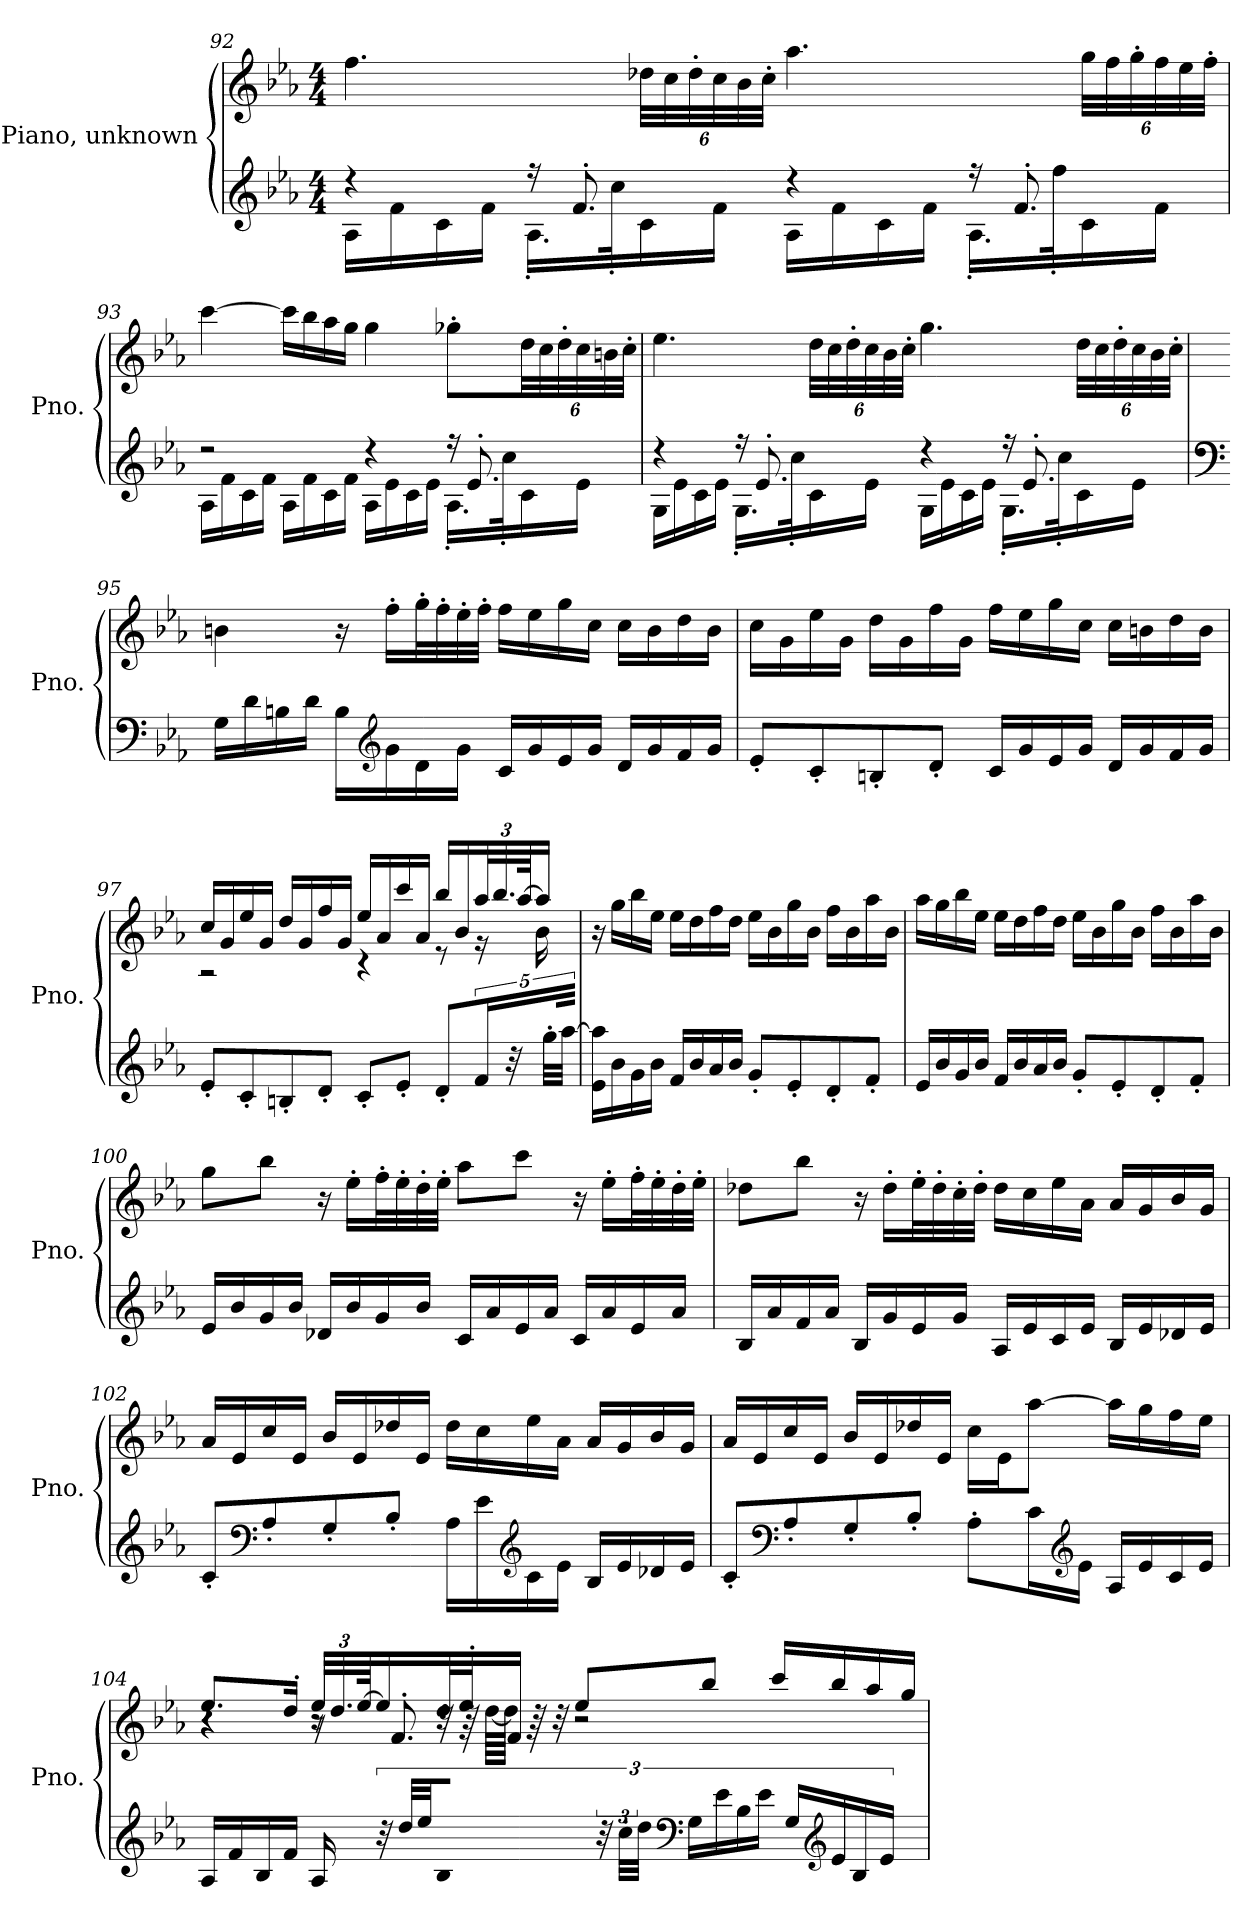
**kern	**kern
*part1	*part1
*staff2	*staff1
*I"Piano, unknown	*
*I'Pno.	*
!!LO:LB:g=z
*clefG2	*clefG2
*k[b-e-a-]	*k[b-e-a-]
*M4/4	*M4/4
=92	=92
*^	*
4r	16A-\LL	4.ff\
.	16f\	.
.	16c\	.
.	16f\JJ	.
16r	16.A-'\LL	.
8.f'/	.	.
.	32cc'\K	.
*	*	*Xbrackettup
.	16c\	48dd-X\LLL
.	.	48cc\
.	.	48dd-'\
.	16f\JJ	48cc\
.	.	48b-\
.	.	48cc'\JJJ
4r	16A-\LL	4.aa-\
.	16f\	.
.	16c\	.
.	16f\JJ	.
16r	16.A-'\LL	.
8.f'/	.	.
.	32ff'\K	.
.	16c\	48gg\LLL
.	.	48ff\
.	.	48gg'\
.	16f\JJ	48ff\
.	.	48ee-\
.	.	48ff'\JJJ
!!LO:PB:g=z
=93	=93	=93
2r	16A-\LL	[4ccc\
.	16f\	.
.	16c\	.
.	16f\JJ	.
.	16A-\LL	16ccc\LL]
.	16f\	16bb-\
.	16c\	16aa-\
.	16f\JJ	16gg\JJ
4r	16A-\LL	4gg\
.	16e-\	.
.	16c\	.
.	16e-\JJ	.
16r	16.A-'\LL	8gg-X'\L
8.e-'/	.	.
.	32cc'\K	.
.	16c\	48dd\LL
.	.	48cc\
.	.	48dd'\
.	16e-\JJ	48cc\
.	.	48bn\
.	.	48cc'\JJJ
!!LO:LB:g=z
=94	=94	=94
4r	16G\LL	4.ee-\
.	16e-\	.
.	16c\	.
.	16e-\JJ	.
16r	16.G'\LL	.
8.e-'/	.	.
.	32cc'\K	.
.	16c\	48dd\LLL
.	.	48cc\
.	.	48dd'\
.	16e-\JJ	48cc\
.	.	48b-\
.	.	48cc'\JJJ
4r	16G\LL	4.gg\
.	16e-\	.
.	16c\	.
.	16e-\JJ	.
16r	16.G'\LL	.
8.e-'/	.	.
.	32cc'\K	.
.	16c\	48dd\LLL
.	.	48cc\
.	.	48dd'\
.	16e-\JJ	48cc\
.	.	48b-\
.	.	48cc'\JJJ
*v	*v	*
!!LO:LB:g=z
=95	=95
*clefF4	*
16G\LL	4bn\
16d\	.
16Bn\	.
16d\JJ	.
16B\LL	16r
*clefG2	*
16g\	16ff'\LL
16d\	32gg'\L
.	32ff'\
16g\JJ	32ee-'\
.	32ff'\JJJ
16c/LL	16ff\LL
16g/	16ee-\
16e-/	16gg\
16g/JJ	16cc\JJ
16d/LL	16cc\LL
16g/	16b\
16f/	16dd\
16g/JJ	16b\JJ
=96	=96
8e-'/L	16cc\LL
.	16g\
8c'/	16ee-\
.	16g\JJ
8Bn'/	16dd\LL
.	16g\
8d'/J	16ff\
.	16g\JJ
16c/LL	16ff\LL
16g/	16ee-\
16e-/	16gg\
16g/JJ	16cc\JJ
16d/LL	16cc\LL
16g/	16bn\
16f/	16dd\
16g/JJ	16b\JJ
!!LO:LB:g=z
=97	=97
*	*^
8e-'/L	16cc/LL	2r
.	16g/	.
8c'/	16ee-/	.
.	16g/JJ	.
8Bn'/	16dd/LL	.
.	16g/	.
8d'/J	16ff/	.
.	16g/JJ	.
8c'/L	16ee-/LL	4r
.	16a-/	.
8e-'/J	16ccc/	.
.	16a-/JJ	.
8d'/L	16bb-/LL	8r
.	16b-/	.
20f/Jk	48aa-/L	16r
.	48.bb-/	.
40r	.	.
.	[96aa-/JK	.
.	16aa-/JJ]	16b-\
40gg'\LLL	.	.
[40aa-\JJJ	.	.
*	*v	*v
=98	=98
16e-\ 16aa-\]LL	16r
16b-\	16gg\LL
16g\	16bb-\
16b-\JJ	16ee-\JJ
16f/LL	16ee-\LL
16b-/	16dd\
16a-/	16ff\
16b-/JJ	16dd\JJ
8g'/L	16ee-\LL
.	16b-\
8e-'/	16gg\
.	16b-\JJ
8d'/	16ff\LL
.	16b-\
8f'/J	16aa-\
.	16b-\JJ
!!LO:LB:g=z
=99	=99
16e-/LL	16aa-\LL
16b-/	16gg\
16g/	16bb-\
16b-/JJ	16ee-\JJ
16f/LL	16ee-\LL
16b-/	16dd\
16a-/	16ff\
16b-/JJ	16dd\JJ
8g'/L	16ee-\LL
.	16b-\
8e-'/	16gg\
.	16b-\JJ
8d'/	16ff\LL
.	16b-\
8f'/J	16aa-\
.	16b-\JJ
=100	=100
16e-/LL	8gg\L
16b-/	.
16g/	8bb-\J
16b-/JJ	.
16d-X/LL	16r
16b-/	16ee-'\LL
16g/	32ff'\L
.	32ee-'\
16b-/JJ	32dd'\
.	32ee-'\JJJ
16c/LL	8aa-\L
16a-/	.
16e-/	8ccc\J
16a-/JJ	.
16c/LL	16r
16a-/	16ee-'\LL
16e-/	32ff'\L
.	32ee-'\
16a-/JJ	32dd'\
.	32ee-'\JJJ
!!LO:LB:g=z
=101	=101
16B-/LL	8dd-X\L
16a-/	.
16f/	8bb-\J
16a-/JJ	.
16B-/LL	16r
16g/	16dd-'\LL
16e-/	32ee-'\L
.	32dd-'\
16g/JJ	32cc'\
.	32dd-'\JJJ
16A-/LL	16dd-\LL
16e-/	16cc\
16c/	16ee-\
16e-/JJ	16a-\JJ
16B-/LL	16a-/LL
16e-/	16g/
16d-X/	16b-/
16e-/JJ	16g/JJ
=102	=102
8c'/L	16a-/LL
.	16e-/
*clefF4	*
8A-'/	16cc/
.	16e-/JJ
8G'/	16b-/LL
.	16e-/
8B-'/J	16dd-X/
.	16e-/JJ
16A-\LL	16dd-\LL
16e-\	16cc\
*clefG2	*
16c\	16ee-\
16e-\JJ	16a-\JJ
16B-/LL	16a-/LL
16e-/	16g/
16d-X/	16b-/
16e-/JJ	16g/JJ
!!LO:PB:g=z
=103	=103
8c'/L	16a-/LL
.	16e-/
*clefF4	*
8A-'/	16cc/
.	16e-/JJ
8G'/	16b-/LL
.	16e-/
8B-'/J	16dd-X/
.	16e-/JJ
8A-'\L	16cc\LL
.	16e-\J
16c\L	[8aa-\J
*clefG2	*
16e-\JJ	.
16A-/LL	16aa-\LL]
16e-/	16gg\
16c/	16ff\
16e-/JJ	16ee-\JJ
!!LO:LB:g=z
=104	=104
*	*^
*	*	*^
16A-/LL	8.ee-/L	4r	4r
16f/	.	.	.
16B-/	.	.	.
16f/JJ	16dd'/Jk	.	.
16A-/	48ee-/LLL	8r	16r
.	48.dd/	.	.
.	[96ee-/JK	.	.
48r	16ee-/]	.	8.f'/
48dd/LLL	.	.	.
48ee-/J	.	.	.
16B-/JJ	32dd/L	32r	.
.	32ee-'/J	64r	.
.	.	[64dd\LLLL	.
48r	16f/JJ	64dd\JJJJ]	.
.	.	64r	.
48cc'\LLL	.	.	.
.	.	32r	.
48dd\JJJ	.	.	.
*clefF4	*	*	*
16G\LL	8ee-/L	2r	2r
16e-\	.	.	.
16B-\	8bb-/J	.	.
16e-\JJ	.	.	.
16G/LL	16ccc/LL	.	.
*clefG2	*	*	*
16e-/	16bb-/	.	.
16B-/	16aa-/	.	.
16e-/JJ	16gg/JJ	.	.
*	*v	*v	*v
=	=
*-	*-
